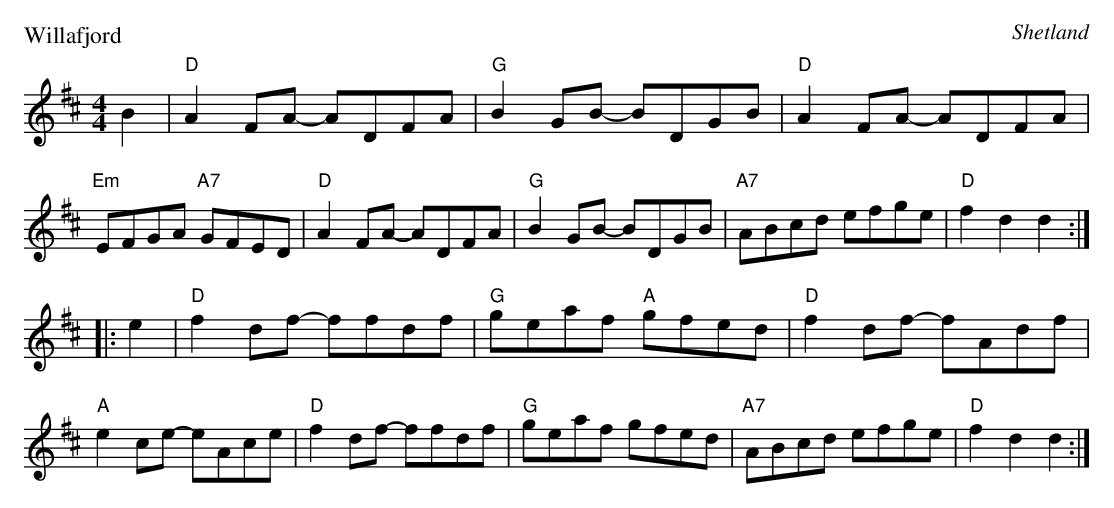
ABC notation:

X:1
P: Willafjord
M: 4/4
C: Shetland
K: D
B2|"D"A2 FA- ADFA|"G"B2 GB- BDGB|"D"A2 FA- ADFA|"Em"EFGA "A7"GFED| "D"A2 FA- ADFA|"G"B2 GB- BDGB|"A7"ABcd efge|"D"f2 d2 d2 :|
|:e2|"D"f2 df- ffdf|"G"geaf "A"gfed|"D"f2 df- fAdf|"A"e2 ce- eAce| "D"f2 df- ffdf|"G"geaf gfed|"A7"ABcd efge|"D"f2 d2 d2 :|
